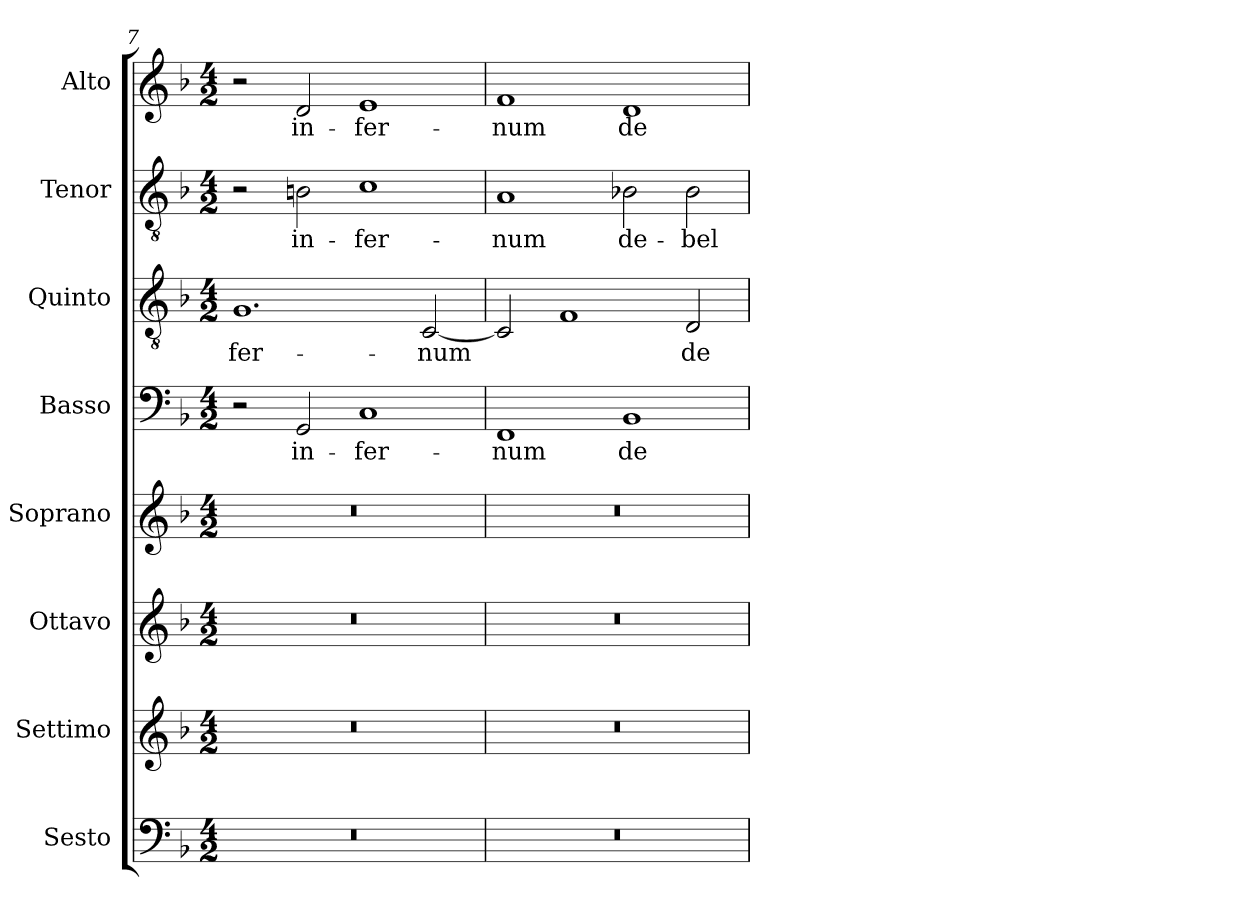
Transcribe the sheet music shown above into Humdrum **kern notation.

**kern	**kern	**kern	**kern	**kern	**text	**kern	**text	**kern	**text	**kern	**text
*part8	*part7	*part6	*part5	*part4	*part4	*part3	*part3	*part2	*part2	*part1	*part1
*staff8	*staff7	*staff6	*staff5	*staff4	*staff4	*staff3	*staff3	*staff2	*staff2	*staff1	*staff1
*I"Sesto	*I"Settimo	*I"Ottavo	*I"Soprano	*I"Basso	*	*I"Quinto	*	*I"Tenor	*	*I"Alto	*
*I'Ss.	*I'St.	*I'Ot.	*I'S.	*I'B.	*	*I'Q.	*	*I'T.	*	*I'A.	*
*clefF4	*clefG2	*clefG2	*clefG2	*clefF4	*	*clefGv2	*	*clefGv2	*	*clefG2	*
*	*	*	*	*	*	*ITrd7c12	*	*ITrd7c12	*	*	*
*k[b-]	*k[b-]	*k[b-]	*k[b-]	*k[b-]	*	*k[b-]	*	*k[b-]	*	*k[b-]	*
*F:	*F:	*F:	*F:	*F:	*	*F:	*	*F:	*	*F:	*
*M4/2	*M4/2	*M4/2	*M4/2	*M4/2	*	*M4/2	*	*M4/2	*	*M4/2	*
=7	=7	=7	=7	=7	=7	=7	=7	=7	=7	=7	=7
!LO:N:vis=1	!LO:N:vis=1	!LO:N:vis=1	!LO:N:vis=1	!	!	!	!	!	!	!	!
!	!	!	!	!	!	!	!LO:LY:b:color=#000000	!	!	!	!
0r	0r	0r	0r	2r	.	1.GGi	-fer-	2r	.	2r	.
!	!	!	!	!	!LO:LY:b:color=#000000	!	!	!	!	!	!
!	!	!	!	!	!	!	!	!	!LO:LY:b:color=#000000	!	!
!	!	!	!	!	!	!	!	!	!	!	!LO:LY:b:color=#000000
.	.	.	.	2GGi/	in-	.	.	2BBni\	in-	2di/	in-
!	!	!	!	!	!LO:LY:b:color=#000000	!	!	!	!	!	!
!	!	!	!	!	!	!	!	!	!LO:LY:b:color=#000000	!	!
!	!	!	!	!	!	!	!	!	!	!	!LO:LY:b:color=#000000
.	.	.	.	1Ci	-fer-	.	.	1Ci	-fer-	1ei	-fer-
!	!	!	!	!	!	!	!LO:LY:b:color=#000000	!	!	!	!
.	.	.	.	.	.	[2CCi/	-num	.	.	.	.
!!LO:LB:g=z
=8	=8	=8	=8	=8	=8	=8	=8	=8	=8	=8	=8
!LO:N:vis=1	!LO:N:vis=1	!LO:N:vis=1	!LO:N:vis=1	!	!	!	!	!	!	!	!
!	!	!	!	!	!LO:LY:b:color=#000000	!	!	!	!	!	!
!	!	!	!	!	!	!	!	!	!LO:LY:b:color=#000000	!	!
!	!	!	!	!	!	!	!	!	!	!	!LO:LY:b:color=#000000
0r	0r	0r	0r	1FFi	-num	2CCi/]	.	1AAi	-num	1fi	-num
.	.	.	.	.	.	1FFi	.	.	.	.	.
!	!	!	!	!	!LO:LY:b:color=#000000	!	!	!	!	!	!
!	!	!	!	!	!	!	!	!	!LO:LY:b:color=#000000	!	!
!	!	!	!	!	!	!	!	!	!	!	!LO:LY:b:color=#000000
.	.	.	.	1BB-i	de-	.	.	2BB-Xi\	de-	1di	de-
!	!	!	!	!	!	!	!LO:LY:b:color=#000000	!	!	!	!
!	!	!	!	!	!	!	!	!	!LO:LY:b:color=#000000	!	!
.	.	.	.	.	.	2DDi/	de-	2BB-i\	-bel-	.	.
=	=	=	=	=	=	=	=	=	=	=	=
*-	*-	*-	*-	*-	*-	*-	*-	*-	*-	*-	*-
